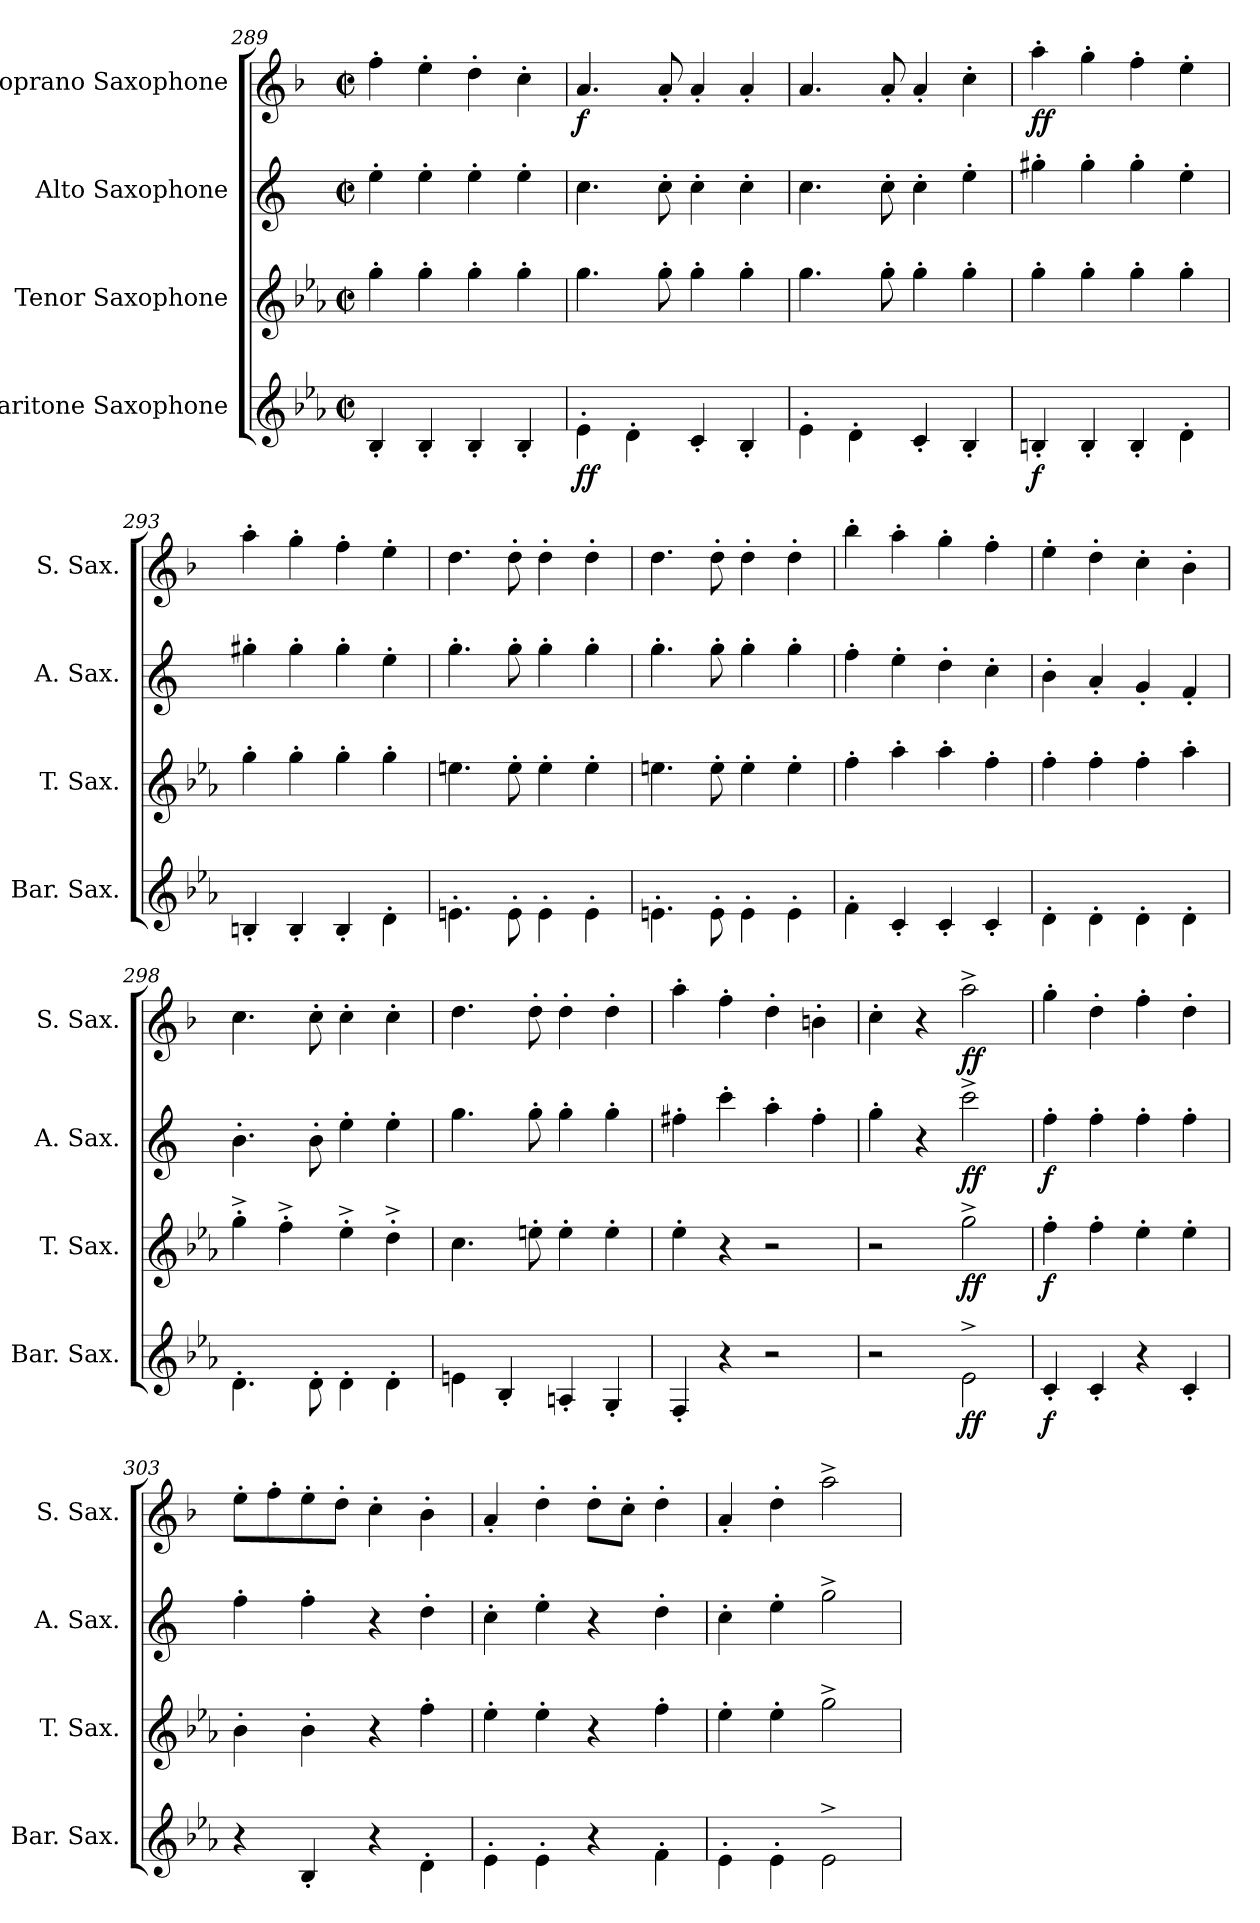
**kern	**dynam	**kern	**dynam	**kern	**dynam	**kern	**dynam
*part4	*part4	*part3	*part3	*part2	*part2	*part1	*part1
*staff4	*staff4	*staff3	*staff3	*staff2	*staff2	*staff1	*staff1
*I"Baritone Saxophone	*	*I"Tenor Saxophone	*	*I"Alto Saxophone	*	*I"Soprano Saxophone	*
*I'Bar. Sax.	*	*I'T. Sax.	*	*I'A. Sax.	*	*I'S. Sax.	*
*clefG2	*	*clefG2	*	*clefG2	*	*clefG2	*
*ITrd12c21	*	*ITrd8c14	*	*ITrd5c9	*	*ITrd1c2	*
*k[b-e-a-]	*	*k[b-e-a-]	*	*k[b-e-a-]	*	*k[b-e-a-]	*
*M2/2	*	*M2/2	*	*M2/2	*	*M2/2	*
*met(c|)	*	*met(c|)	*	*met(c|)	*	*met(c|)	*
=289	=289	=289	=289	=289	=289	=289	=289
4BB-'/	.	4g'\	.	4g'\	.	4ee-'\	.
4BB-'/	.	4g'\	.	4g'\	.	4dd'\	.
4BB-'/	.	4g'\	.	4g'\	.	4cc'\	.
4BB-'/	.	4g'\	.	4g'\	.	4b-'\	.
=290	=290	=290	=290	=290	=290	=290	=290
!	!LO:DY:b	!	!	!	!	!	!LO:DY:b
4E-'\	ff	4.g\	.	4.e-\	.	4.g/	f
4D'\	.	.	.	.	.	.	.
.	.	8g'\	.	8e-'\	.	8g'/	.
4C'/	.	4g'\	.	4e-'\	.	4g'/	.
4BB-'/	.	4g'\	.	4e-'\	.	4g'/	.
=291	=291	=291	=291	=291	=291	=291	=291
4E-'\	.	4.g\	.	4.e-\	.	4.g/	.
4D'\	.	.	.	.	.	.	.
.	.	8g'\	.	8e-'\	.	8g'/	.
4C'/	.	4g'\	.	4e-'\	.	4g'/	.
4BB-'/	.	4g'\	.	4g'\	.	4b-'\	.
!!LO:LB:g=z
=292	=292	=292	=292	=292	=292	=292	=292
!	!LO:DY:b	!	!	!	!	!	!LO:DY:b
4BBn'/	f	4g'\	.	4bn'\	.	4gg'\	ff
4BB'/	.	4g'\	.	4b'\	.	4ff'\	.
4BB'/	.	4g'\	.	4b'\	.	4ee-'\	.
4D'\	.	4g'\	.	4g'\	.	4dd'\	.
=293	=293	=293	=293	=293	=293	=293	=293
4BBn'/	.	4g'\	.	4bn'\	.	4gg'\	.
4BB'/	.	4g'\	.	4b'\	.	4ff'\	.
4BB'/	.	4g'\	.	4b'\	.	4ee-'\	.
4D'\	.	4g'\	.	4g'\	.	4dd'\	.
=294	=294	=294	=294	=294	=294	=294	=294
4.En'\	.	4.en\	.	4.b-'\	.	4.cc\	.
8E'\	.	8e'\	.	8b-'\	.	8cc'\	.
4E'\	.	4e'\	.	4b-'\	.	4cc'\	.
4E'\	.	4e'\	.	4b-'\	.	4cc'\	.
=295	=295	=295	=295	=295	=295	=295	=295
4.En'\	.	4.en\	.	4.b-'\	.	4.cc\	.
8E'\	.	8e'\	.	8b-'\	.	8cc'\	.
4E'\	.	4e'\	.	4b-'\	.	4cc'\	.
4E'\	.	4e'\	.	4b-'\	.	4cc'\	.
=296	=296	=296	=296	=296	=296	=296	=296
4F'\	.	4f'\	.	4a-'\	.	4aa-'\	.
4C'/	.	4a-'\	.	4g'\	.	4gg'\	.
4C'/	.	4a-'\	.	4f'\	.	4ff'\	.
4C'/	.	4f'\	.	4e-'\	.	4ee-'\	.
=297	=297	=297	=297	=297	=297	=297	=297
4D'\	.	4f'\	.	4d'\	.	4dd'\	.
4D'\	.	4f'\	.	4c'/	.	4cc'\	.
4D'\	.	4f'\	.	4B-'/	.	4b-'\	.
4D'\	.	4a-'\	.	4A-'/	.	4a-'\	.
=298	=298	=298	=298	=298	=298	=298	=298
4.D'\	.	4g^'\	.	4.d'\	.	4.b-\	.
.	.	4f^'\	.	.	.	.	.
8D'\	.	.	.	8d'\	.	8b-'\	.
4D'\	.	4e-^'\	.	4g'\	.	4b-'\	.
4D'\	.	4d^'\	.	4g'\	.	4b-'\	.
=299	=299	=299	=299	=299	=299	=299	=299
4En\	.	4.c\	.	4.b-\	.	4.cc\	.
4BB-'/	.	.	.	.	.	.	.
.	.	8en'\	.	8b-'\	.	8cc'\	.
4AAn'/	.	4e'\	.	4b-'\	.	4cc'\	.
4GG'/	.	4e'\	.	4b-'\	.	4cc'\	.
=300	=300	=300	=300	=300	=300	=300	=300
4FF'/	.	4e-'\	.	4an'\	.	4gg'\	.
4r	.	4r	.	4ee-'\	.	4ee-'\	.
2r	.	2r	.	4cc'\	.	4cc'\	.
.	.	.	.	4a'\	.	4an'\	.
=301	=301	=301	=301	=301	=301	=301	=301
2r	.	2r	.	4b-'\	.	4b-'\	.
.	.	.	.	4r	.	4r	.
!	!LO:DY:b	!	!LO:DY:b	!	!LO:DY:b	!	!LO:DY:b
2E-^\	ff	2g^\	ff	2ee-^\	ff	2gg^\	ff
!!LO:PB:g=z
=302	=302	=302	=302	=302	=302	=302	=302
!	!LO:DY:b	!	!LO:DY:b	!	!LO:DY:b	!	!
4C'/	f	4f'\	f	4a-'\	f	4ff'\	.
4C'/	.	4f'\	.	4a-'\	.	4cc'\	.
4r	.	4e-'\	.	4a-'\	.	4ee-'\	.
4C'/	.	4e-'\	.	4a-'\	.	4cc'\	.
=303	=303	=303	=303	=303	=303	=303	=303
4r	.	4B-'\	.	4a-'\	.	8dd'\L	.
.	.	.	.	.	.	8ee-'\	.
4BB-'/	.	4B-'\	.	4a-'\	.	8dd'\	.
.	.	.	.	.	.	8cc'\J	.
4r	.	4r	.	4r	.	4b-'\	.
4D'\	.	4f'\	.	4f'\	.	4a-'\	.
=304	=304	=304	=304	=304	=304	=304	=304
4E-'\	.	4e-'\	.	4e-'\	.	4g'/	.
4E-'\	.	4e-'\	.	4g'\	.	4cc'\	.
4r	.	4r	.	4r	.	8cc'\L	.
.	.	.	.	.	.	8b-'\J	.
4F'\	.	4f'\	.	4f'\	.	4cc'\	.
=305	=305	=305	=305	=305	=305	=305	=305
4E-'\	.	4e-'\	.	4e-'\	.	4g'/	.
4E-'\	.	4e-'\	.	4g'\	.	4cc'\	.
2E-^\	.	2g^\	.	2b-^\	.	2gg^\	.
=	=	=	=	=	=	=	=
*-	*-	*-	*-	*-	*-	*-	*-
